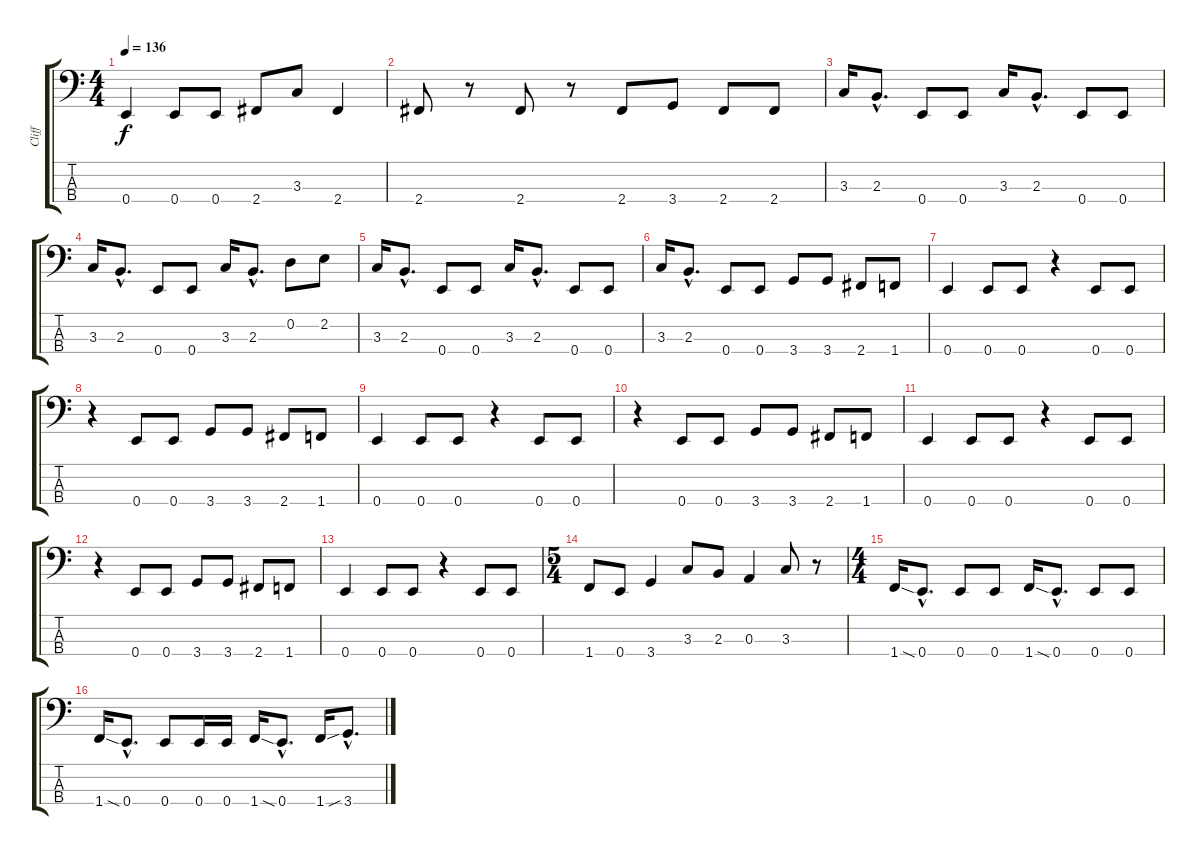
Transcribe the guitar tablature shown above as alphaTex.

\track ("Cliff" "Cliff") {instrument electricbassfinger}
\staff {score tabs}
\tuning (G2 D2 A1 E1) {hide}
\ts (4 4)
\tempo 136
\clef f4
\ks c
0.4.4{dy f} 0.4.8 0.4.8 2.4.8 3.3.8 2.4.4 |
2.4.8 r.8 2.4.8 r.8 2.4.8 3.4.8 2.4.8 2.4.8 |
3.3.16 2.3{hac}.8{d} 0.4.8 0.4.8 3.3.16 2.3{hac}.8{d} 0.4.8 0.4.8 |
3.3.16 2.3{hac}.8{d} 0.4.8 0.4.8 3.3.16 2.3{hac}.8{d} 0.2.8 2.2.8 |
3.3.16 2.3{hac}.8{d} 0.4.8 0.4.8 3.3.16 2.3{hac}.8{d} 0.4.8 0.4.8 |
3.3.16 2.3{hac}.8{d} 0.4.8 0.4.8 3.4.8 3.4.8 2.4.8 1.4.8 |
0.4.4 0.4.8 0.4.8 r.4 0.4.8 0.4.8 |
r.4 0.4.8 0.4.8 3.4.8 3.4.8 2.4.8 1.4.8 |
0.4.4 0.4.8 0.4.8 r.4 0.4.8 0.4.8 |
r.4 0.4.8 0.4.8 3.4.8 3.4.8 2.4.8 1.4.8 |
0.4.4 0.4.8 0.4.8 r.4 0.4.8 0.4.8 |
r.4 0.4.8 0.4.8 3.4.8 3.4.8 2.4.8 1.4.8 |
0.4.4 0.4.8 0.4.8 r.4 0.4.8 0.4.8 |
\ts (5 4)
1.4.8 0.4.8 3.4.4 3.3.8 2.3.8 0.3.4 3.3.8 r.8 |
\ts (4 4)
1.4.16 0.4{sia hac}.8{d} 0.4.8 0.4.8 1.4.16 0.4{sia hac}.8{d} 0.4.8 0.4.8 |
1.4.16 0.4{sia hac}.8{d} 0.4.8 0.4.16 0.4.16 1.4.16 0.4{sia hac}.8{d} 1.4.16 3.4{sib hac}.8{d}
